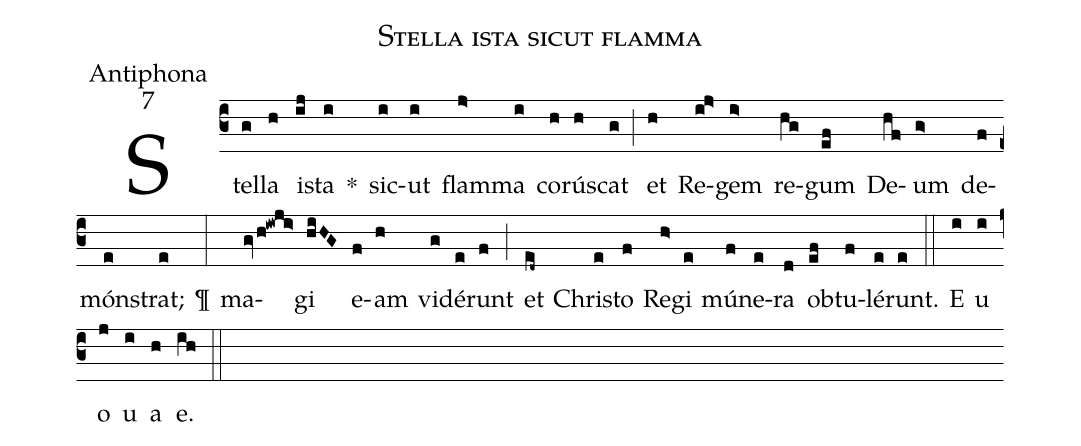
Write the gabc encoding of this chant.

name:Stella ista sicut flamma;
office-part:Antiphona;
mode:7;
%%
(c3)Stel(g)la(h) i(ij)sta(i) *() sic(i)ut(i) flam(j>)ma(i) co(h)rú(h)scat(g) (;) et(h) Re(ij>)gem(i>) re(hg)gum(ef) De(hf)um(g>) de(f)món(e)strat;(e) ¶(:) ma(gvh@iwji>)gi(hiHG) e(f)am(h) vi(g)dé(e)runt(f) (;) et(ed~) Chri(e)sto(f) Re(h>)gi(e) mú(f)ne(e)ra(d) ob(ef)tu(f)lé(e)runt.(e) (::)
E(i) u(i) o(j) u(i) a(h) e.(ih) (::)
